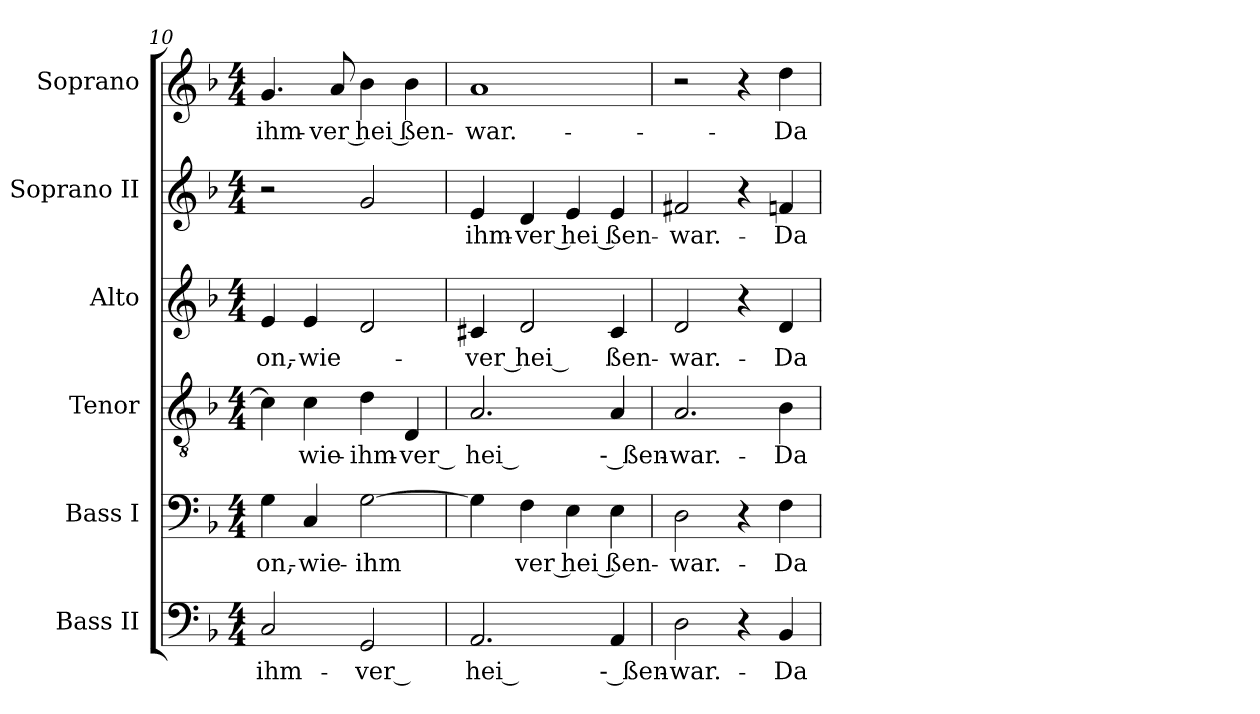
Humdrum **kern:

**kern	**text	**kern	**text	**kern	**text	**kern	**text	**kern	**text	**kern	**text
*part6	*part6	*part5	*part5	*part4	*part4	*part3	*part3	*part2	*part2	*part1	*part1
*staff6	*staff6	*staff5	*staff5	*staff4	*staff4	*staff3	*staff3	*staff2	*staff2	*staff1	*staff1
*I"Bass II	*	*I"Bass I	*	*I"Tenor	*	*I"Alto	*	*I"Soprano  II	*	*I"Soprano	*
*I'B II	*	*I'B I	*	*I'T	*	*I'A	*	*I'S II	*	*	*
*clefF4	*	*clefF4	*	*clefGv2	*	*clefG2	*	*clefG2	*	*clefG2	*
*	*	*	*	*ITrd7c12	*	*	*	*	*	*	*
*k[b-]	*	*k[b-]	*	*k[b-]	*	*k[b-]	*	*k[b-]	*	*k[b-]	*
*F:	*	*F:	*	*F:	*	*F:	*	*F:	*	*F:	*
*M4/4	*	*M4/4	*	*M4/4	*	*M4/4	*	*M4/4	*	*M4/4	*
=10	=10	=10	=10	=10	=10	=10	=10	=10	=10	=10	=10
!	!LO:LY:b:color=#000000	!	!	!	!	!	!	!	!	!	!
!	!	!	!LO:LY:b:color=#000000	!	!	!	!	!	!	!	!
!	!	!	!	!	!	!	!LO:LY:b:color=#000000	!	!	!	!
!	!	!	!	!	!	!	!	!	!	!	!LO:LY:b:color=#000000
2Ci/	-ihm-	4Gi\	-on,-	4Ci\]	.	4ei/	-on,-	2r	.	4.gi/	-ihm-
!	!	!	!LO:LY:b:color=#000000	!	!	!	!	!	!	!	!
!	!	!	!	!	!LO:LY:b:color=#000000	!	!	!	!	!	!
!	!	!	!	!	!	!	!LO:LY:b:color=#000000	!	!	!	!
.	.	4Ci/	-wie-	4Ci\	wie-	4ei/	-wie-	.	.	.	.
!	!	!	!	!	!	!	!	!	!	!	!LO:LY:b:color=#000000
.	.	.	.	.	.	.	.	.	.	8ai/	-ver --
!	!LO:LY:b:color=#000000	!	!	!	!	!	!	!	!	!	!
!	!	!	!LO:LY:b:color=#000000	!	!	!	!	!	!	!	!
!	!	!	!	!	!LO:LY:b:color=#000000	!	!	!	!	!	!
!	!	!	!	!	!	!	!	!	!	!	!LO:LY:b:color=#000000
2GGi/	-ver --	[2Gi\	-ihm	4Di\	-ihm-	2di/	.	2gi/	.	4b-i\	-hei --
!	!	!	!	!	!LO:LY:b:color=#000000	!	!	!	!	!	!
!	!	!	!	!	!	!	!	!	!	!	!LO:LY:b:color=#000000
.	.	.	.	4DDi/	-ver --	.	.	.	.	4b-i\	-ßen-
=11	=11	=11	=11	=11	=11	=11	=11	=11	=11	=11	=11
!	!LO:LY:b:color=#000000	!	!	!	!	!	!	!	!	!	!
!	!	!	!	!	!LO:LY:b:color=#000000	!	!	!	!	!	!
!	!	!	!	!	!	!	!LO:LY:b:color=#000000	!	!	!	!
!	!	!	!	!	!	!	!	!	!LO:LY:b:color=#000000	!	!
!	!	!	!	!	!	!	!	!	!	!	!LO:LY:b:color=#000000
2.AAi/	-hei --	4Gi\]	.	2.AAi/	-hei --	4c#Xi/	-ver --	4ei/	-ihm-	1ai	-war.-
!	!	!	!LO:LY:b:color=#000000	!	!	!	!	!	!	!	!
!	!	!	!	!	!	!	!LO:LY:b:color=#000000	!	!	!	!
!	!	!	!	!	!	!	!	!	!LO:LY:b:color=#000000	!	!
.	.	4Fi\	ver --	.	.	2di/	-hei --	4di/	-ver --	.	.
!	!	!	!LO:LY:b:color=#000000	!	!	!	!	!	!	!	!
!	!	!	!	!	!	!	!	!	!LO:LY:b:color=#000000	!	!
.	.	4Ei\	-hei --	.	.	.	.	4ei/	-hei --	.	.
!	!LO:LY:b:color=#000000	!	!	!	!	!	!	!	!	!	!
!	!	!	!LO:LY:b:color=#000000	!	!	!	!	!	!	!	!
!	!	!	!	!	!LO:LY:b:color=#000000	!	!	!	!	!	!
!	!	!	!	!	!	!	!LO:LY:b:color=#000000	!	!	!	!
!	!	!	!	!	!	!	!	!	!LO:LY:b:color=#000000	!	!
4AAi/	-- ßen-	4Ei\	-ßen-	4AAi/	-- ßen-	4c#i/	-ßen-	4ei/	-ßen-	.	.
!!LO:PB:g=z
=12	=12	=12	=12	=12	=12	=12	=12	=12	=12	=12	=12
!	!LO:LY:b:color=#000000	!	!	!	!	!	!	!	!	!	!
!	!	!	!LO:LY:b:color=#000000	!	!	!	!	!	!	!	!
!	!	!	!	!	!LO:LY:b:color=#000000	!	!	!	!	!	!
!	!	!	!	!	!	!	!LO:LY:b:color=#000000	!	!	!	!
!	!	!	!	!	!	!	!	!	!LO:LY:b:color=#000000	!	!
2Di\	-war.-	2Di\	-war.-	2.AAi/	-war.-	2di/	-war.-	2f#Xi/	-war.-	2r	.
4r	.	4r	.	.	.	4r	.	4r	.	4r	.
!	!LO:LY:b:color=#000000	!	!	!	!	!	!	!	!	!	!
!	!	!	!LO:LY:b:color=#000000	!	!	!	!	!	!	!	!
!	!	!	!	!	!LO:LY:b:color=#000000	!	!	!	!	!	!
!	!	!	!	!	!	!	!LO:LY:b:color=#000000	!	!	!	!
!	!	!	!	!	!	!	!	!	!LO:LY:b:color=#000000	!	!
!	!	!	!	!	!	!	!	!	!	!	!LO:LY:b:color=#000000
4BB-i/	-Da-	4Fi\	-Da-	4BB-i\	-Da-	4di/	-Da-	4fni/	-Da-	4ddi\	-Da-
=	=	=	=	=	=	=	=	=	=	=	=
*-	*-	*-	*-	*-	*-	*-	*-	*-	*-	*-	*-
